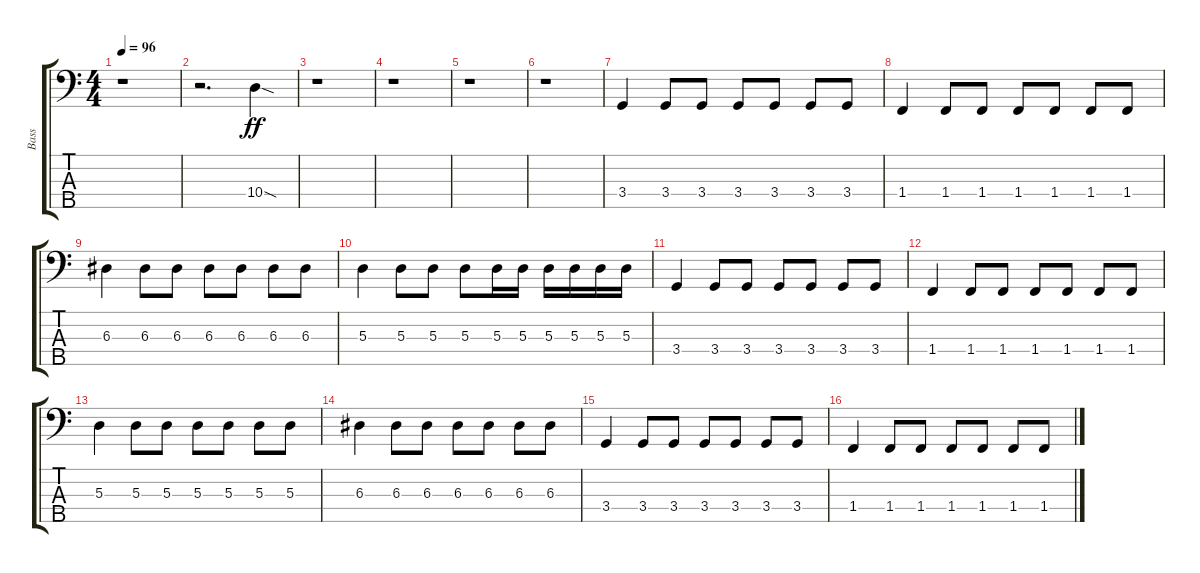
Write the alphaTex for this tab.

\track ("Bass" "Bass") {instrument electricbassfinger}
\staff {score tabs}
\tuning (G2 D2 A1 E1 B0) {hide}
\ts (4 4)
\tempo 96
\clef f4
\ks c
r.1{dy ff} |
r.2{d} 10.4{sod}.4 |
r.1 |
r.1 |
r.1 |
r.1 |
3.4.4 3.4.8 3.4.8 3.4.8 3.4.8 3.4.8 3.4.8 |
1.4.4 1.4.8 1.4.8 1.4.8 1.4.8 1.4.8 1.4.8 |
6.3.4 6.3.8 6.3.8 6.3.8 6.3.8 6.3.8 6.3.8 |
5.3.4 5.3.8 5.3.8 5.3.8 5.3.16 5.3.16 5.3.16 5.3.16 5.3.16 5.3.16 |
3.4.4 3.4.8 3.4.8 3.4.8 3.4.8 3.4.8 3.4.8 |
1.4.4 1.4.8 1.4.8 1.4.8 1.4.8 1.4.8 1.4.8 |
5.3.4 5.3.8 5.3.8 5.3.8 5.3.8 5.3.8 5.3.8 |
6.3.4 6.3.8 6.3.8 6.3.8 6.3.8 6.3.8 6.3.8 |
3.4.4 3.4.8 3.4.8 3.4.8 3.4.8 3.4.8 3.4.8 |
1.4.4 1.4.8 1.4.8 1.4.8 1.4.8 1.4.8 1.4.8
